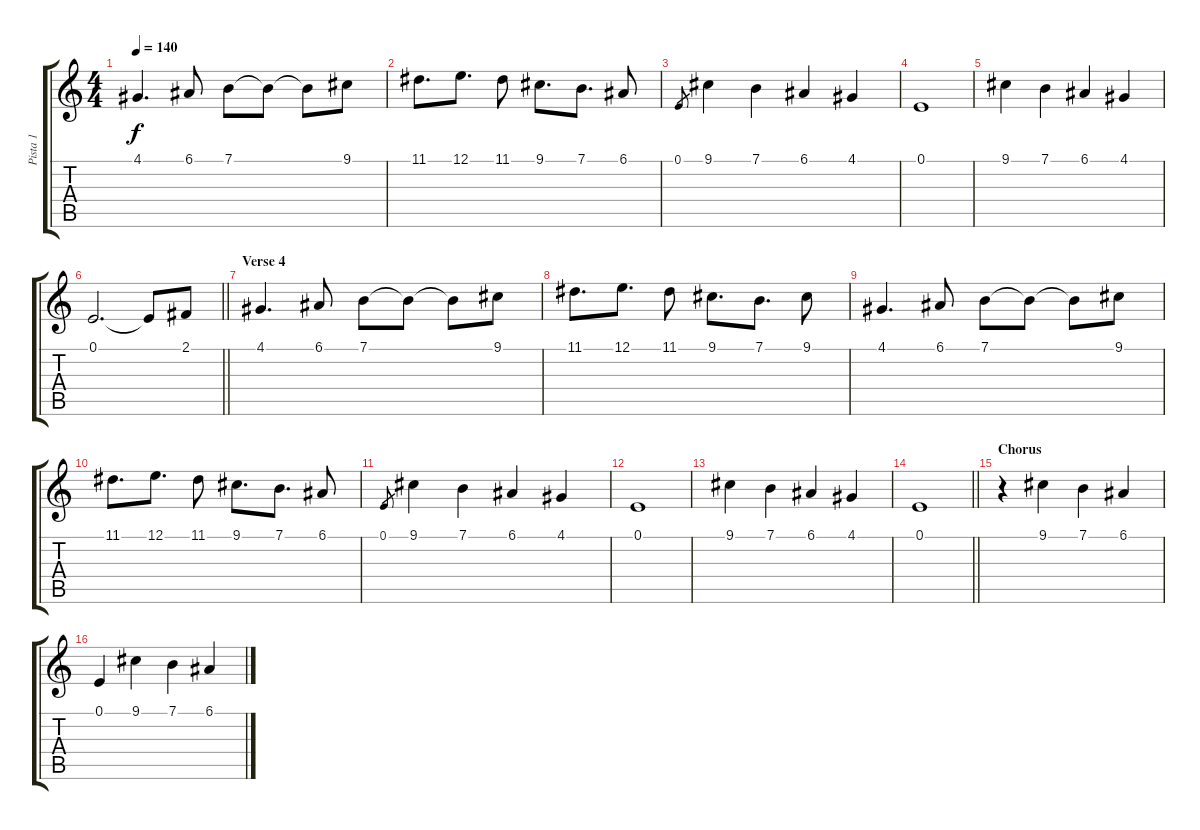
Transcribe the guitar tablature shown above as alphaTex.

\track ("Pista 1" "Pista 1") {instrument recorder}
\staff {score tabs}
\tuning (E4 B3 G3 D3 A2 E2) {hide}
\ts (4 4)
\tempo 140
\clef g2
\ks c
4.1.4{d dy f} 6.1.8 7.1.8 7.1{t}.8 7.1{t}.8 9.1.8 |
11.1.8{d} 12.1.8{d} 11.1.8 9.1.8{d} 7.1.8{d} 6.1.8 |
0.1.8{gr} 9.1.4 7.1.4 6.1.4 4.1.4 |
0.1.1 |
9.1.4 7.1.4 6.1.4 4.1.4 |
\barLineRight lightlight
0.1.2{d} 0.1{t}.8 2.1.8 |
\section ("" "Verse 4")
4.1.4{d} 6.1.8 7.1.8 7.1{t}.8 7.1{t}.8 9.1.8 |
11.1.8{d} 12.1.8{d} 11.1.8 9.1.8{d} 7.1.8{d} 9.1.8 |
4.1.4{d} 6.1.8 7.1.8 7.1{t}.8 7.1{t}.8 9.1.8 |
11.1.8{d} 12.1.8{d} 11.1.8 9.1.8{d} 7.1.8{d} 6.1.8 |
0.1.8{gr} 9.1.4 7.1.4 6.1.4 4.1.4 |
0.1.1 |
9.1.4 7.1.4 6.1.4 4.1.4 |
\barLineRight lightlight
0.1.1 |
\section ("" "Chorus")
r.4 9.1.4 7.1.4 6.1.4 |
0.1.4 9.1.4 7.1.4 6.1.4
